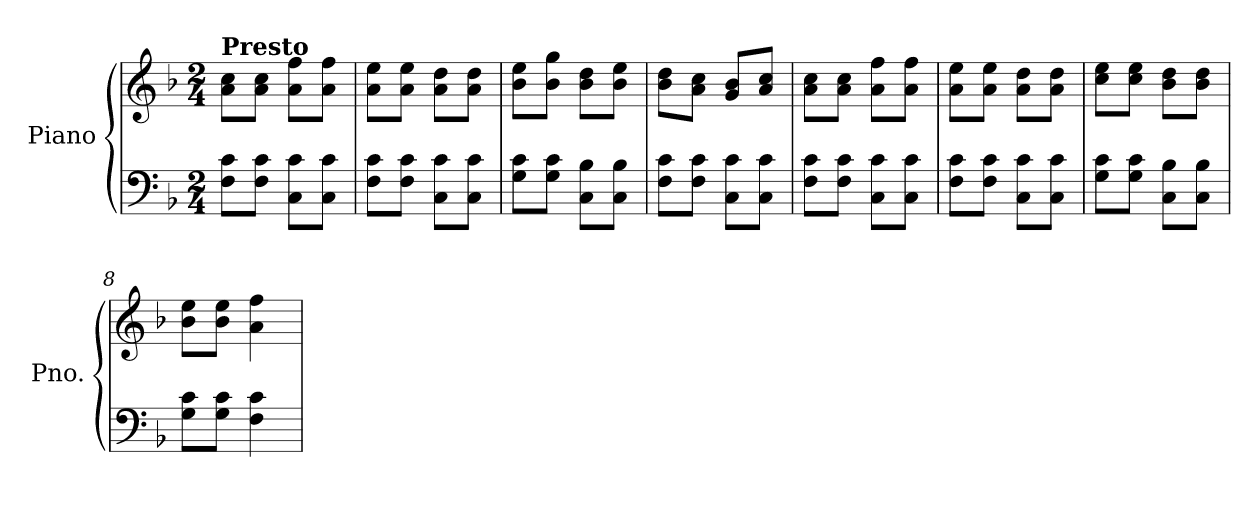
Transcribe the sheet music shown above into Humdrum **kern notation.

**kern	**kern
*part1	*part1
*staff2	*staff1
*I"Piano	*
*I'Pno.	*
*clefF4	*clefG2
*k[b-]	*k[b-]
*M2/4	*M2/4
=1	=1
!	!LO:TX:a:B:t=Presto
8F\ 8c\L	8a\ 8cc\L
8F\ 8c\J	8a\ 8cc\J
8C\ 8c\L	8a\ 8ff\L
8C\ 8c\J	8a\ 8ff\J
=2	=2
8F\ 8c\L	8a\ 8ee\L
8F\ 8c\J	8a\ 8ee\J
8C\ 8c\L	8a\ 8dd\L
8C\ 8c\J	8a\ 8dd\J
=3	=3
8G\ 8c\L	8b-\ 8ee\L
8G\ 8c\J	8b-\ 8gg\J
8C\ 8B-\L	8b-\ 8dd\L
8C\ 8B-\J	8b-\ 8ee\J
=4	=4
8F\ 8c\L	8b-\ 8dd\L
8F\ 8c\J	8a\ 8cc\J
8C\ 8c\L	8g/ 8b-/L
8C\ 8c\J	8a/ 8cc/J
=5	=5
8F\ 8c\L	8a\ 8cc\L
8F\ 8c\J	8a\ 8cc\J
8C\ 8c\L	8a\ 8ff\L
8C\ 8c\J	8a\ 8ff\J
=6	=6
8F\ 8c\L	8a\ 8ee\L
8F\ 8c\J	8a\ 8ee\J
8C\ 8c\L	8a\ 8dd\L
8C\ 8c\J	8a\ 8dd\J
=7	=7
8G\ 8c\L	8cc\ 8ee\L
8G\ 8c\J	8cc\ 8ee\J
8C\ 8B-\L	8b-\ 8dd\L
8C\ 8B-\J	8b-\ 8dd\J
=8	=8
8G\ 8c\L	8b-\ 8ee\L
8G\ 8c\J	8b-\ 8ee\J
4F\ 4c\	4a\ 4ff\
=	=
*-	*-
